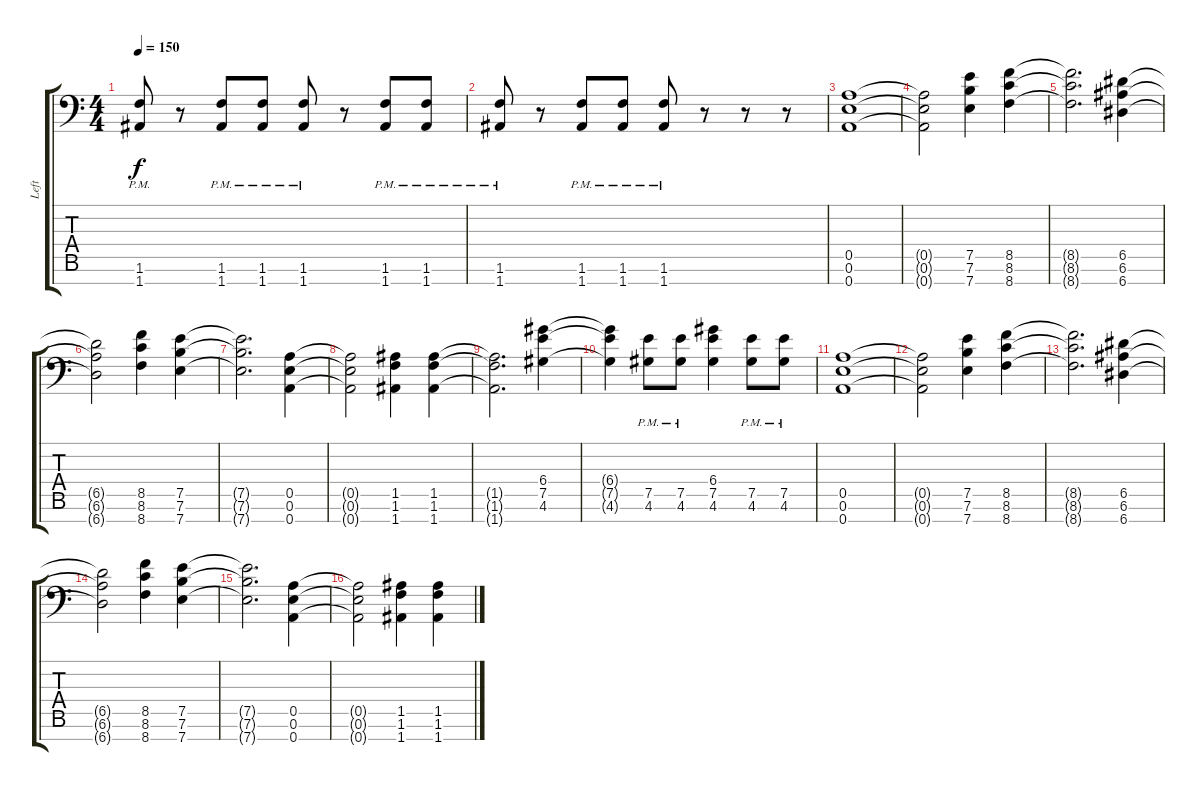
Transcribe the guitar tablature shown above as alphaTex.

\track ("Left" "Left") {instrument distortionguitar}
\staff {score tabs}
\tuning (E4 B3 G3 D3 A2 E2 A1) {hide}
\ts (4 4)
\tempo 150
\clef f4
\ks c
(1.6{pm} 1.7{pm}).8{dy f} r.8 (1.6{pm} 1.7{pm}).8 (1.6{pm} 1.7{pm}).8 (1.6{pm} 1.7{pm}).8 r.8 (1.6{pm} 1.7{pm}).8 (1.6{pm} 1.7{pm}).8 |
(1.6{pm} 1.7{pm}).8 r.8 (1.6{pm} 1.7{pm}).8 (1.6{pm} 1.7{pm}).8 (1.6{pm} 1.7{pm}).8 r.8 r.8 r.8 |
(0.5 0.6 0.7).1 |
(0.5{t} 0.6{t} 0.7{t}).2 (7.5 7.6 7.7).4 (8.5 8.6 8.7).4 |
(8.5{t} 8.6{t} 8.7{t}).2{d} (6.5 6.6 6.7).4 |
(6.5{t} 6.6{t} 6.7{t}).2 (8.5 8.6 8.7).4 (7.5 7.6 7.7).4 |
(7.5{t} 7.6{t} 7.7{t}).2{d} (0.5 0.6 0.7).4 |
(0.5{t} 0.6{t} 0.7{t}).2 (1.5 1.6 1.7).4 (1.5 1.6 1.7).4 |
(1.5{t} 1.6{t} 1.7{t}).2{d} (6.4 7.5 4.6).4 |
(6.4{t} 7.5{t} 4.6{t}).4 (7.5{pm} 4.6{pm}).8 (7.5{pm} 4.6{pm}).8 (6.4 7.5 4.6).4 (7.5{pm} 4.6{pm}).8 (7.5{pm} 4.6{pm}).8 |
(0.5 0.6 0.7).1 |
(0.5{t} 0.6{t} 0.7{t}).2 (7.5 7.6 7.7).4 (8.5 8.6 8.7).4 |
(8.5{t} 8.6{t} 8.7{t}).2{d} (6.5 6.6 6.7).4 |
(6.5{t} 6.6{t} 6.7{t}).2 (8.5 8.6 8.7).4 (7.5 7.6 7.7).4 |
(7.5{t} 7.6{t} 7.7{t}).2{d} (0.5 0.6 0.7).4 |
(0.5{t} 0.6{t} 0.7{t}).2 (1.5 1.6 1.7).4 (1.5 1.6 1.7).4
